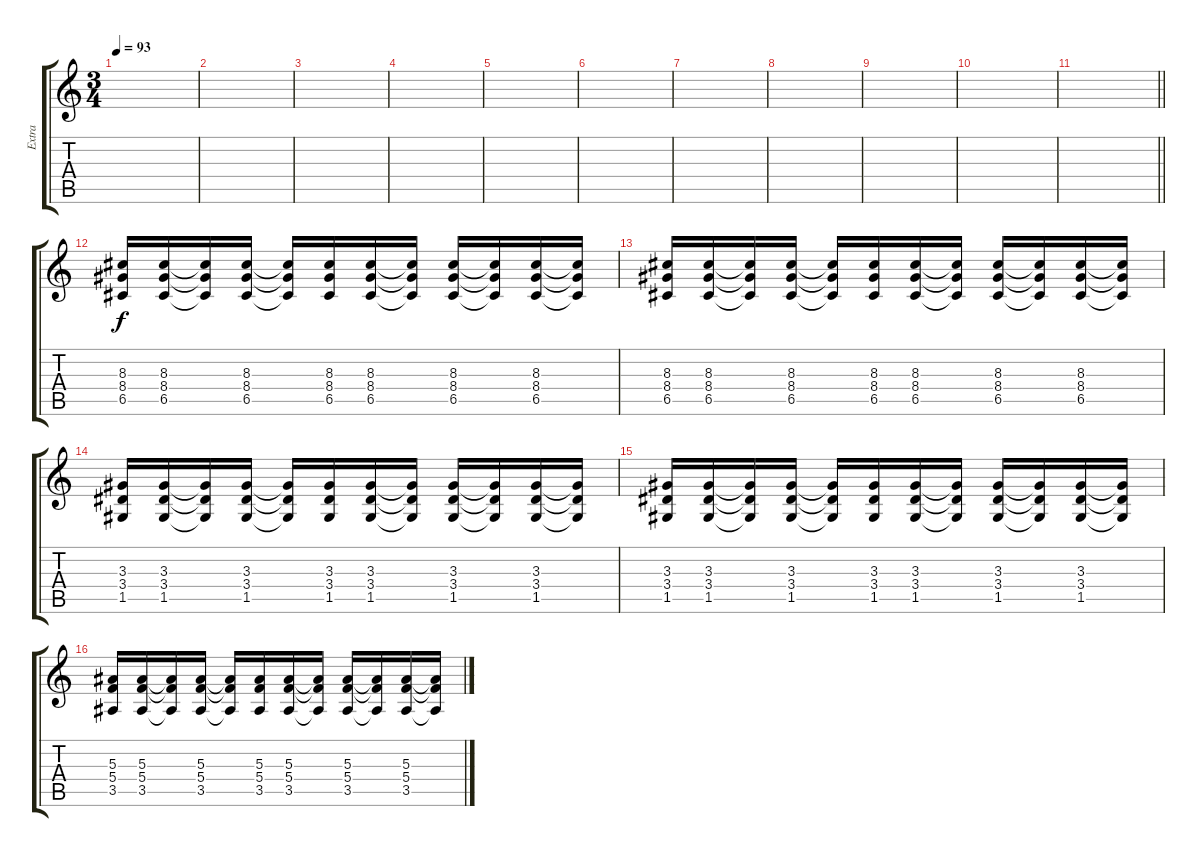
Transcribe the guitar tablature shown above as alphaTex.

\track ("Extra" "Extra") {instrument distortionguitar}
\staff {score tabs}
\tuning (D4 A3 F3 C3 G2 C2) {hide}
\ts (3 4)
\tempo 93
\clef g2
\ks c
|
|
|
|
|
|
|
|
|
|
\barLineRight lightlight
|
\section ("" "")
(8.3 8.4 6.5).16{dy f balance 0 instrument distortionguitar} (8.3 8.4 6.5).16 (8.3{t} 8.4{t} 6.5{t}).16 (8.3 8.4 6.5).16 (8.3{t} 8.4{t} 6.5{t}).16 (8.3 8.4 6.5).16 (8.3 8.4 6.5).16 (8.3{t} 8.4{t} 6.5{t}).16 (8.3 8.4 6.5).16 (8.3{t} 8.4{t} 6.5{t}).16 (8.3 8.4 6.5).16 (8.3{t} 8.4{t} 6.5{t}).16 |
(8.3 8.4 6.5).16 (8.3 8.4 6.5).16 (8.3{t} 8.4{t} 6.5{t}).16 (8.3 8.4 6.5).16 (8.3{t} 8.4{t} 6.5{t}).16 (8.3 8.4 6.5).16 (8.3 8.4 6.5).16 (8.3{t} 8.4{t} 6.5{t}).16 (8.3 8.4 6.5).16 (8.3{t} 8.4{t} 6.5{t}).16 (8.3 8.4 6.5).16 (8.3{t} 8.4{t} 6.5{t}).16 |
(3.3 3.4 1.5).16 (3.3 3.4 1.5).16 (3.3{t} 3.4{t} 1.5{t}).16 (3.3 3.4 1.5).16 (3.3{t} 3.4{t} 1.5{t}).16 (3.3 3.4 1.5).16 (3.3 3.4 1.5).16 (3.3{t} 3.4{t} 1.5{t}).16 (3.3 3.4 1.5).16 (3.3{t} 3.4{t} 1.5{t}).16 (3.3 3.4 1.5).16 (3.3{t} 3.4{t} 1.5{t}).16 |
(3.3 3.4 1.5).16 (3.3 3.4 1.5).16 (3.3{t} 3.4{t} 1.5{t}).16 (3.3 3.4 1.5).16 (3.3{t} 3.4{t} 1.5{t}).16 (3.3 3.4 1.5).16 (3.3 3.4 1.5).16 (3.3{t} 3.4{t} 1.5{t}).16 (3.3 3.4 1.5).16 (3.3{t} 3.4{t} 1.5{t}).16 (3.3 3.4 1.5).16 (3.3{t} 3.4{t} 1.5{t}).16 |
(5.3 5.4 3.5).16 (5.3 5.4 3.5).16 (5.3{t} 5.4{t} 3.5{t}).16 (5.3 5.4 3.5).16 (5.3{t} 5.4{t} 3.5{t}).16 (5.3 5.4 3.5).16 (5.3 5.4 3.5).16 (5.3{t} 5.4{t} 3.5{t}).16 (5.3 5.4 3.5).16 (5.3{t} 5.4{t} 3.5{t}).16 (5.3 5.4 3.5).16 (5.3{t} 5.4{t} 3.5{t}).16
